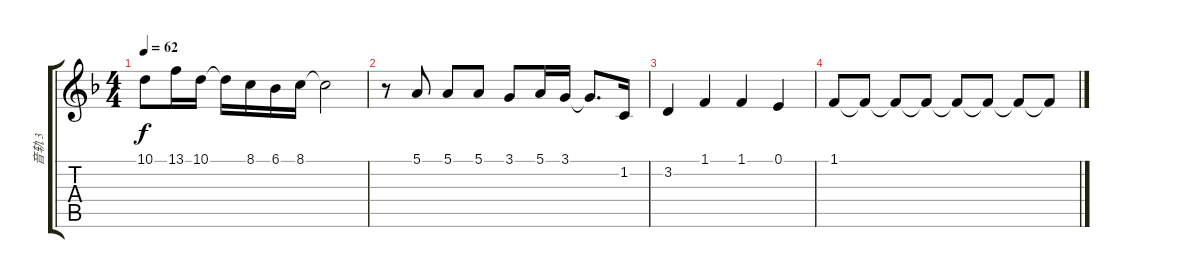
\track ("音轨 3" "音轨 3") {instrument violin}
\staff {score tabs}
\tuning (E4 B3 G3 D3 A2 E2) {hide}
\ts (4 4)
\tempo 62
\clef g2
\ks f
10.1.8{dy f} 13.1.16 10.1.16 10.1{t}.16 8.1.16 6.1.16 8.1.16 8.1{t}.2 |
r.8 5.1.8 5.1.8 5.1.8 3.1.8 5.1.16 3.1.16 3.1{t}.8{d} 1.2.16 |
3.2.4 1.1.4 1.1.4 0.1.4 |
1.1.8{volume 15} 1.1{t}.8{volume 13} 1.1{t}.8{volume 11} 1.1{t}.8{volume 9} 1.1{t}.8{volume 6} 1.1{t}.8{volume 4} 1.1{t}.8{volume 2} 1.1{t}.8{volume 0}
